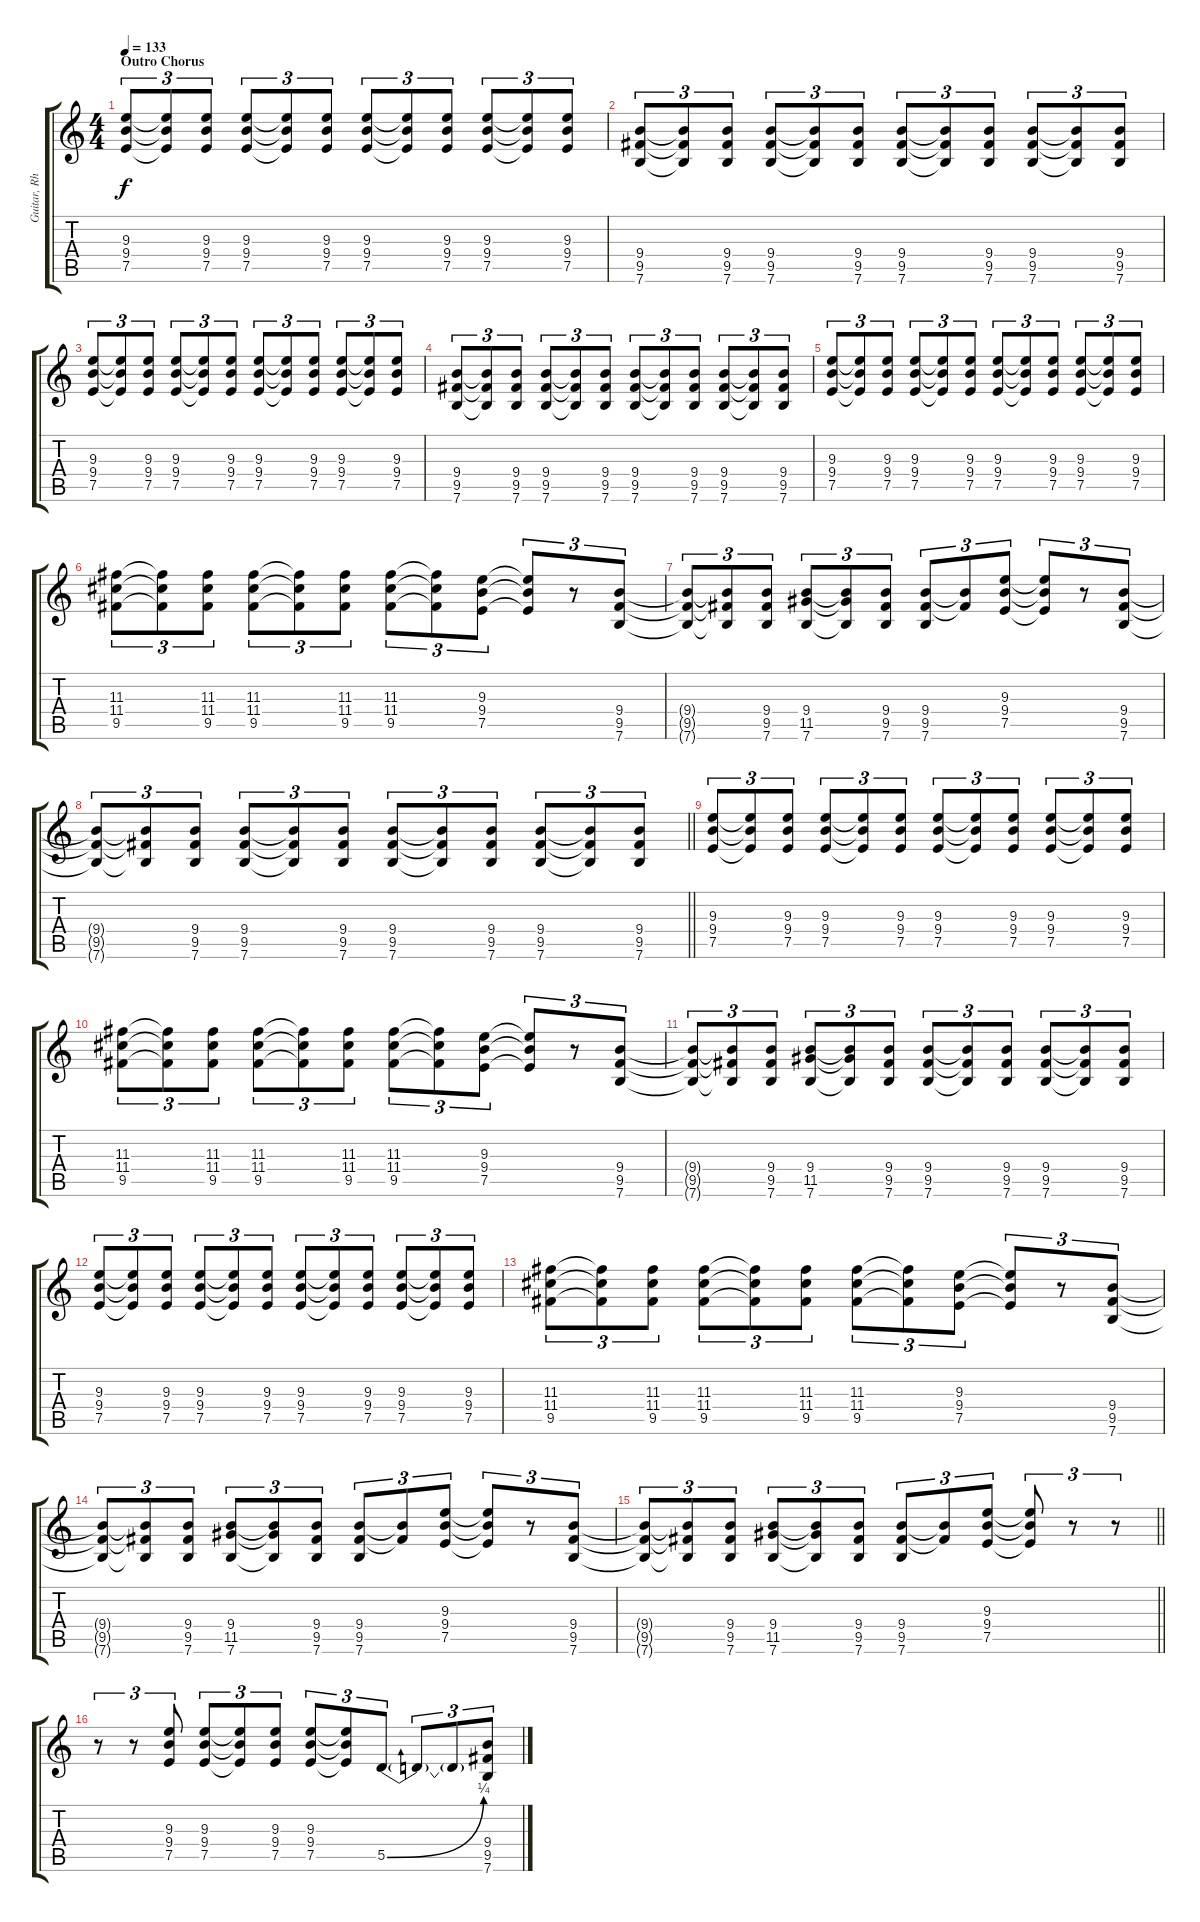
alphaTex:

\track ("Guitar, Rhythm" "Guitar, Rh") {instrument distortionguitar}
\staff {score tabs}
\tuning (E4 B3 G3 D3 A2 E2) {hide}
\ts (4 4)
\section ("" "Outro Chorus")
\tempo 133
\clef g2
\ks c
(9.3 9.4 7.5).8{tu (3 2) dy f} (9.3{t} 9.4{t} 7.5{t}).8{tu (3 2)} (9.3 9.4 7.5).8{tu (3 2)} (9.3 9.4 7.5).8{tu (3 2)} (9.3{t} 9.4{t} 7.5{t}).8{tu (3 2)} (9.3 9.4 7.5).8{tu (3 2)} (9.3 9.4 7.5).8{tu (3 2)} (9.3{t} 9.4{t} 7.5{t}).8{tu (3 2)} (9.3 9.4 7.5).8{tu (3 2)} (9.3 9.4 7.5).8{tu (3 2)} (9.3{t} 9.4{t} 7.5{t}).8{tu (3 2)} (9.3 9.4 7.5).8{tu (3 2)} |
(9.4 9.5 7.6).8{tu (3 2)} (9.4{t} 9.5{t} 7.6{t}).8{tu (3 2)} (9.4 9.5 7.6).8{tu (3 2)} (9.4 9.5 7.6).8{tu (3 2)} (9.4{t} 9.5{t} 7.6{t}).8{tu (3 2)} (9.4 9.5 7.6).8{tu (3 2)} (9.4 9.5 7.6).8{tu (3 2)} (9.4{t} 9.5{t} 7.6{t}).8{tu (3 2)} (9.4 9.5 7.6).8{tu (3 2)} (9.4 9.5 7.6).8{tu (3 2)} (9.4{t} 9.5{t} 7.6{t}).8{tu (3 2)} (9.4 9.5 7.6).8{tu (3 2)} |
(9.3 9.4 7.5).8{tu (3 2)} (9.3{t} 9.4{t} 7.5{t}).8{tu (3 2)} (9.3 9.4 7.5).8{tu (3 2)} (9.3 9.4 7.5).8{tu (3 2)} (9.3{t} 9.4{t} 7.5{t}).8{tu (3 2)} (9.3 9.4 7.5).8{tu (3 2)} (9.3 9.4 7.5).8{tu (3 2)} (9.3{t} 9.4{t} 7.5{t}).8{tu (3 2)} (9.3 9.4 7.5).8{tu (3 2)} (9.3 9.4 7.5).8{tu (3 2)} (9.3{t} 9.4{t} 7.5{t}).8{tu (3 2)} (9.3 9.4 7.5).8{tu (3 2)} |
(9.4 9.5 7.6).8{tu (3 2)} (9.4{t} 9.5{t} 7.6{t}).8{tu (3 2)} (9.4 9.5 7.6).8{tu (3 2)} (9.4 9.5 7.6).8{tu (3 2)} (9.4{t} 9.5{t} 7.6{t}).8{tu (3 2)} (9.4 9.5 7.6).8{tu (3 2)} (9.4 9.5 7.6).8{tu (3 2)} (9.4{t} 9.5{t} 7.6{t}).8{tu (3 2)} (9.4 9.5 7.6).8{tu (3 2)} (9.4 9.5 7.6).8{tu (3 2)} (9.4{t} 9.5{t} 7.6{t}).8{tu (3 2)} (9.4 9.5 7.6).8{tu (3 2)} |
(9.3 9.4 7.5).8{tu (3 2)} (9.3{t} 9.4{t} 7.5{t}).8{tu (3 2)} (9.3 9.4 7.5).8{tu (3 2)} (9.3 9.4 7.5).8{tu (3 2)} (9.3{t} 9.4{t} 7.5{t}).8{tu (3 2)} (9.3 9.4 7.5).8{tu (3 2)} (9.3 9.4 7.5).8{tu (3 2)} (9.3{t} 9.4{t} 7.5{t}).8{tu (3 2)} (9.3 9.4 7.5).8{tu (3 2)} (9.3 9.4 7.5).8{tu (3 2)} (9.3{t} 9.4{t} 7.5{t}).8{tu (3 2)} (9.3 9.4 7.5).8{tu (3 2)} |
(11.3 11.4 9.5).8{tu (3 2)} (11.3{t} 11.4{t} 9.5{t}).8{tu (3 2)} (11.3 11.4 9.5).8{tu (3 2)} (11.3 11.4 9.5).8{tu (3 2)} (11.3{t} 11.4{t} 9.5{t}).8{tu (3 2)} (11.3 11.4 9.5).8{tu (3 2)} (11.3 11.4 9.5).8{tu (3 2)} (11.3{t} 11.4{t} 9.5{t}).8{tu (3 2)} (9.3 9.4 7.5).8{tu (3 2)} (9.3{t} 9.4{t} 7.5{t}).8{tu (3 2)} r.8{tu (3 2)} (9.4 9.5 7.6).8{tu (3 2)} |
(9.4{t} 9.5{t} 7.6{t}).8{tu (3 2)} (9.4{t} 9.5{t} 7.6{t}).8{tu (3 2)} (9.4 9.5 7.6).8{tu (3 2)} (9.4 11.5 7.6).8{tu (3 2)} (9.4{t} 11.5{t} 7.6{t}).8{tu (3 2)} (9.4 9.5 7.6).8{tu (3 2)} (9.4 9.5 7.6).8{tu (3 2)} (9.4{t} 9.5{t}).8{tu (3 2)} (9.3 9.4 7.5).8{tu (3 2)} (9.3{t} 9.4{t} 7.5{t}).8{tu (3 2)} r.8{tu (3 2)} (9.4 9.5 7.6).8{tu (3 2)} |
\barLineRight lightlight
(9.4{t} 9.5{t} 7.6{t}).8{tu (3 2)} (9.4{t} 9.5{t} 7.6{t}).8{tu (3 2)} (9.4 9.5 7.6).8{tu (3 2)} (9.4 9.5 7.6).8{tu (3 2)} (9.4{t} 9.5{t} 7.6{t}).8{tu (3 2)} (9.4 9.5 7.6).8{tu (3 2)} (9.4 9.5 7.6).8{tu (3 2)} (9.4{t} 9.5{t} 7.6{t}).8{tu (3 2)} (9.4 9.5 7.6).8{tu (3 2)} (9.4 9.5 7.6).8{tu (3 2)} (9.4{t} 9.5{t} 7.6{t}).8{tu (3 2)} (9.4 9.5 7.6).8{tu (3 2)} |
(9.3 9.4 7.5).8{tu (3 2)} (9.3{t} 9.4{t} 7.5{t}).8{tu (3 2)} (9.3 9.4 7.5).8{tu (3 2)} (9.3 9.4 7.5).8{tu (3 2)} (9.3{t} 9.4{t} 7.5{t}).8{tu (3 2)} (9.3 9.4 7.5).8{tu (3 2)} (9.3 9.4 7.5).8{tu (3 2)} (9.3{t} 9.4{t} 7.5{t}).8{tu (3 2)} (9.3 9.4 7.5).8{tu (3 2)} (9.3 9.4 7.5).8{tu (3 2)} (9.3{t} 9.4{t} 7.5{t}).8{tu (3 2)} (9.3 9.4 7.5).8{tu (3 2)} |
(11.3 11.4 9.5).8{tu (3 2)} (11.3{t} 11.4{t} 9.5{t}).8{tu (3 2)} (11.3 11.4 9.5).8{tu (3 2)} (11.3 11.4 9.5).8{tu (3 2)} (11.3{t} 11.4{t} 9.5{t}).8{tu (3 2)} (11.3 11.4 9.5).8{tu (3 2)} (11.3 11.4 9.5).8{tu (3 2)} (11.3{t} 11.4{t} 9.5{t}).8{tu (3 2)} (9.3 9.4 7.5).8{tu (3 2)} (9.3{t} 9.4{t} 7.5{t}).8{tu (3 2)} r.8{tu (3 2)} (9.4 9.5 7.6).8{tu (3 2)} |
(9.4{t} 9.5{t} 7.6{t}).8{tu (3 2)} (9.4{t} 9.5{t} 7.6{t}).8{tu (3 2)} (9.4 9.5 7.6).8{tu (3 2)} (9.4 11.5 7.6).8{tu (3 2)} (9.4{t} 11.5{t} 7.6{t}).8{tu (3 2)} (9.4 9.5 7.6).8{tu (3 2)} (9.4 9.5 7.6).8{tu (3 2)} (9.4{t} 9.5{t} 7.6{t}).8{tu (3 2)} (9.4 9.5 7.6).8{tu (3 2)} (9.4 9.5 7.6).8{tu (3 2)} (9.4{t} 9.5{t} 7.6{t}).8{tu (3 2)} (9.4 9.5 7.6).8{tu (3 2)} |
(9.3 9.4 7.5).8{tu (3 2)} (9.3{t} 9.4{t} 7.5{t}).8{tu (3 2)} (9.3 9.4 7.5).8{tu (3 2)} (9.3 9.4 7.5).8{tu (3 2)} (9.3{t} 9.4{t} 7.5{t}).8{tu (3 2)} (9.3 9.4 7.5).8{tu (3 2)} (9.3 9.4 7.5).8{tu (3 2)} (9.3{t} 9.4{t} 7.5{t}).8{tu (3 2)} (9.3 9.4 7.5).8{tu (3 2)} (9.3 9.4 7.5).8{tu (3 2)} (9.3{t} 9.4{t} 7.5{t}).8{tu (3 2)} (9.3 9.4 7.5).8{tu (3 2)} |
(11.3 11.4 9.5).8{tu (3 2)} (11.3{t} 11.4{t} 9.5{t}).8{tu (3 2)} (11.3 11.4 9.5).8{tu (3 2)} (11.3 11.4 9.5).8{tu (3 2)} (11.3{t} 11.4{t} 9.5{t}).8{tu (3 2)} (11.3 11.4 9.5).8{tu (3 2)} (11.3 11.4 9.5).8{tu (3 2)} (11.3{t} 11.4{t} 9.5{t}).8{tu (3 2)} (9.3 9.4 7.5).8{tu (3 2)} (9.3{t} 9.4{t} 7.5{t}).8{tu (3 2)} r.8{tu (3 2)} (9.4 9.5 7.6).8{tu (3 2)} |
(9.4{t} 9.5{t} 7.6{t}).8{tu (3 2)} (9.4{t} 9.5{t} 7.6{t}).8{tu (3 2)} (9.4 9.5 7.6).8{tu (3 2)} (9.4 11.5 7.6).8{tu (3 2)} (9.4{t} 11.5{t} 7.6{t}).8{tu (3 2)} (9.4 9.5 7.6).8{tu (3 2)} (9.4 9.5 7.6).8{tu (3 2)} (9.4{t} 9.5{t}).8{tu (3 2)} (9.3 9.4 7.5).8{tu (3 2)} (9.3{t} 9.4{t} 7.5{t}).8{tu (3 2)} r.8{tu (3 2)} (9.4 9.5 7.6).8{tu (3 2)} |
\barLineRight lightlight
(9.4{t} 9.5{t} 7.6{t}).8{tu (3 2)} (9.4{t} 9.5{t} 7.6{t}).8{tu (3 2)} (9.4 9.5 7.6).8{tu (3 2)} (9.4 11.5 7.6).8{tu (3 2)} (9.4{t} 11.5{t} 7.6{t}).8{tu (3 2)} (9.4 9.5 7.6).8{tu (3 2)} (9.4 9.5 7.6).8{tu (3 2)} (9.4{t} 9.5{t}).8{tu (3 2)} (9.3 9.4 7.5).8{tu (3 2)} (9.3{t} 9.4{t} 7.5{t}).8{tu (3 2)} r.8{tu (3 2)} r.8{tu (3 2)} |
r.8{tu (3 2)} r.8{tu (3 2)} (9.3 9.4 7.5).8{tu (3 2)} (9.3 9.4 7.5).8{tu (3 2)} (9.3{t} 9.4{t} 7.5{t}).8{tu (3 2)} (9.3 9.4 7.5).8{tu (3 2)} (9.3 9.4 7.5).8{tu (3 2)} (9.3{t} 9.4{t} 7.5{t}).8{tu (3 2)} 5.5{be (bend 0 0 60 1)}.8{tu (3 2)} 5.5{t}.8{tu (3 2)} 5.5{t}.8{tu (3 2)} (9.4 9.5 7.6).8{tu (3 2)}
